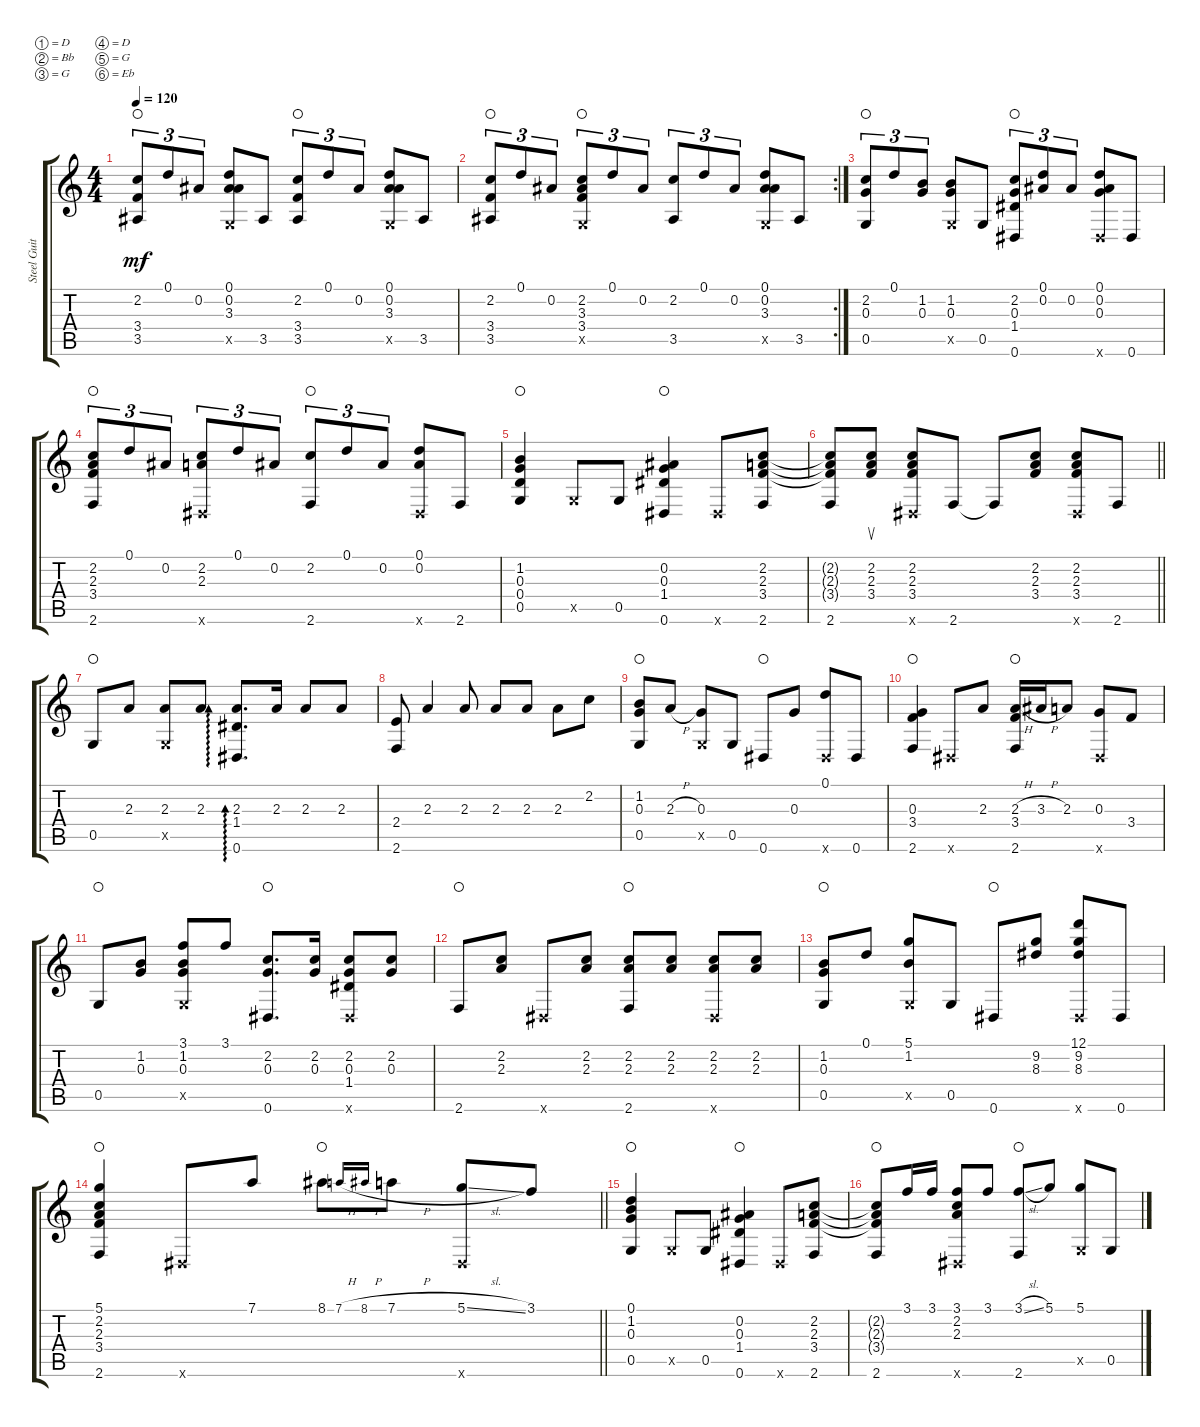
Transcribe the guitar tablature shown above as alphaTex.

\defaultSystemsLayout 4
\bracketExtendMode groupsimilarinstruments
\otherSystemsTrackNameOrientation horizontal
\track ("Steel Guitar" "Steel Guit") {instrument acousticguitarsteel}
\staff {score tabs}
\tuning (D4 Bb3 G3 D3 G2 Eb2)
\ts (4 4)
\tempo 120
\clef g2
\ks c
(3.5{acc #} 3.4 2.2).8{tu (3 2) dy mf waho beam Up} 0.1.8{tu (3 2) beam Up} 0.2{acc #}.8{tu (3 2) beam Up} (0.1 0.2{acc #} 3.3{acc #} 0.5{x}).8{beam Up} 3.5{acc #}.8{beam Up} (3.5{acc #} 3.4 2.2).8{tu (3 2) waho beam Up} 0.1.8{tu (3 2) beam Up} 0.2{acc #}.8{tu (3 2) beam Up} (0.1 0.2{acc #} 3.3{acc #} 0.5{x}).8{beam Up} 3.5{acc #}.8{beam Up} |
\rc 2
(2.2 3.5{acc #} 3.4).8{tu (3 2) waho beam Up} 0.1.8{tu (3 2) beam Up} 0.2{acc #}.8{tu (3 2) beam Up} (2.2 3.3{acc #} 3.4 0.5{x}).8{tu (3 2) waho beam Up} 0.1.8{tu (3 2) beam Up} 0.2{acc #}.8{tu (3 2) beam Up} (2.2 3.5{acc #}).8{tu (3 2) beam Up} 0.1.8{tu (3 2) beam Up} 0.2{acc #}.8{tu (3 2) beam Up} (0.1 0.2{acc #} 3.3{acc #} 0.5{x}).8{beam Up} 3.5{acc #}.8{beam Up} |
(2.2 0.3 0.5).8{tu (3 2) waho beam Up} 0.1.8{tu (3 2) beam Up} (1.2 0.3).8{tu (3 2) beam Up} (0.3 1.2 0.5{x}).8{beam Up} 0.5.8{beam Up} (0.6{acc #} 1.4{acc #} 0.3 2.2).8{tu (3 2) waho beam Up} (0.2{acc #} 0.1).8{tu (3 2) beam Up} 0.2{acc #}.8{tu (3 2) beam Up} (0.2{acc #} 0.1 0.3 0.6{x acc #}).8{beam Up} 0.6{acc #}.8{beam Up} |
(2.6 3.4 2.3 2.2).8{tu (3 2) waho beam Up} 0.1.8{tu (3 2) beam Up} 0.2{acc #}.8{tu (3 2) beam Up} (2.2 2.3 0.6{x acc #}).8{tu (3 2) beam Up} 0.1.8{tu (3 2) beam Up} 0.2{acc #}.8{tu (3 2) beam Up} (2.2 2.6).8{tu (3 2) waho beam Up} 0.1.8{tu (3 2) beam Up} 0.2{acc #}.8{tu (3 2) beam Up} (0.2{acc #} 0.1 0.6{x acc #}).8{beam Up} 2.6.8{beam Up} |
(1.2 0.3 0.4 0.5).4{waho beam Up} 0.5{x}.8{beam Up} 0.5.8{beam Up} (0.6{acc #} 1.4{acc #} 0.3 0.2{acc #}).4{waho beam Up} 0.6{x acc #}.8{beam Up} (2.6 3.4 2.3 2.2).8{beam Up} |
\barLineRight lightlight
(2.6 3.4{t} 2.3{t} 2.2{t}).8{beam Up} (2.2 2.3 3.4).8{su beam Up} (3.4 2.3 2.2 0.6{x acc #}).8{beam Up} 2.6.8{beam Up} 2.6{t}.8{beam Up} (3.4 2.3 2.2).8{beam Up} (2.2 2.3 3.4 0.6{x acc #}).8{beam Up} 2.6.8{beam Up} |
0.5.8{waho beam Up} 2.3.8{beam Up} (2.3 0.5{x}).8{beam Up} 2.3.8{beam Up} (2.3 1.4{acc #} 0.6{acc #}).8{d ad 0 beam Up} 2.3.16{beam Up} 2.3.8{beam Up} 2.3.8{beam Up} |
(2.6 2.4).8{beam Up} 2.3.4{beam Up} 2.3.8{beam Up} 2.3.8{beam Up} 2.3.8{beam Up} 2.3.8{beam Down} 2.2.8{beam Down} |
(1.2 0.3 0.5).8{waho beam Up} 2.3{h}.8{beam Up} (0.3 0.5{x}).8{beam Up} 0.5.8{beam Up} 0.6{acc #}.8{waho beam Up} 0.3.8{beam Up} (0.1 0.6{x acc #}).8{beam Up} 0.6{acc #}.8{beam Up} |
(2.6 3.4 0.3).4{waho beam Up} 0.6{x acc #}.8{beam Up} 2.3.8{beam Up} (2.3{h} 3.4 2.6).16{waho beam Up} 3.3{h acc #}.16{beam Up} 2.3.8{beam Up} (0.3 0.6{x acc #}).8{beam Up} 3.4.8{beam Up} |
0.5.8{waho beam Up} (0.3 1.2).8{beam Up} (1.2 3.1 0.3 0.5{x}).8{beam Up} 3.1.8{beam Up} (2.2 0.3 0.6{acc #}).8{d waho beam Up} (2.2 0.3).16{beam Up} (2.2 0.3 1.4{acc #} 0.6{x acc #}).8{beam Up} (2.2 0.3).8{beam Up} |
2.6.8{waho beam Up} (2.2 2.3).8{beam Up} 0.6{x acc #}.8{beam Up} (2.2 2.3).8{beam Up} (2.3 2.2 2.6).8{waho beam Up} (2.2 2.3).8{beam Up} (2.3 2.2 0.6{x acc #}).8{beam Up} (2.3 2.2).8{beam Up} |
(1.2 0.3 0.5).8{waho beam Up} 0.1.8{beam Up} (5.1 1.2 0.5{x}).8{beam Up} 0.5.8{beam Up} 0.6{acc #}.8{waho beam Up} (9.2 8.3{acc #}).8{beam Up} (8.3{acc #} 9.2 12.1 0.6{x acc #}).8{beam Up} 0.6{acc #}.8{beam Up} |
\scale
1.20404
\barLineRight lightlight
(5.1 2.2 2.3 3.4 2.6).4{waho beam Up} 0.6{x acc #}.8{beam Up} 7.1.8{beam Up} 8.1{acc #}.8{waho beam Down} 7.1{h}.16{gr onbeat beam Up} 8.1{h acc #}.16{gr onbeat beam Up} 7.1{h}.8{beam Down} (5.1{sl} 0.6{x acc #}).8{beam Up} 3.1.8{beam Up} |
\scale
0.925173 (0.5 0.1 1.2 0.3).4{waho beam Up} 0.5{x}.8{beam Up} 0.5.8{beam Up} (0.6{acc #} 1.4{acc #} 0.3 0.2{acc #}).4{waho beam Up} 0.6{x acc #}.8{beam Up} (2.6 2.2 2.3 3.4).8{beam Up} |
\scale
0.870787 (2.6 2.2{t} 2.3{t} 3.4{t}).8{waho beam Up} 3.1.16{beam Up} 3.1.16{beam Up} (3.1 2.2 2.3 0.6{x acc #}).8{beam Up} 3.1.8{beam Up} (3.1{sl} 2.6).8{waho beam Up} 5.1.8{beam Up} (5.1 0.5{x}).8{beam Up} 0.5.8{beam Up}
